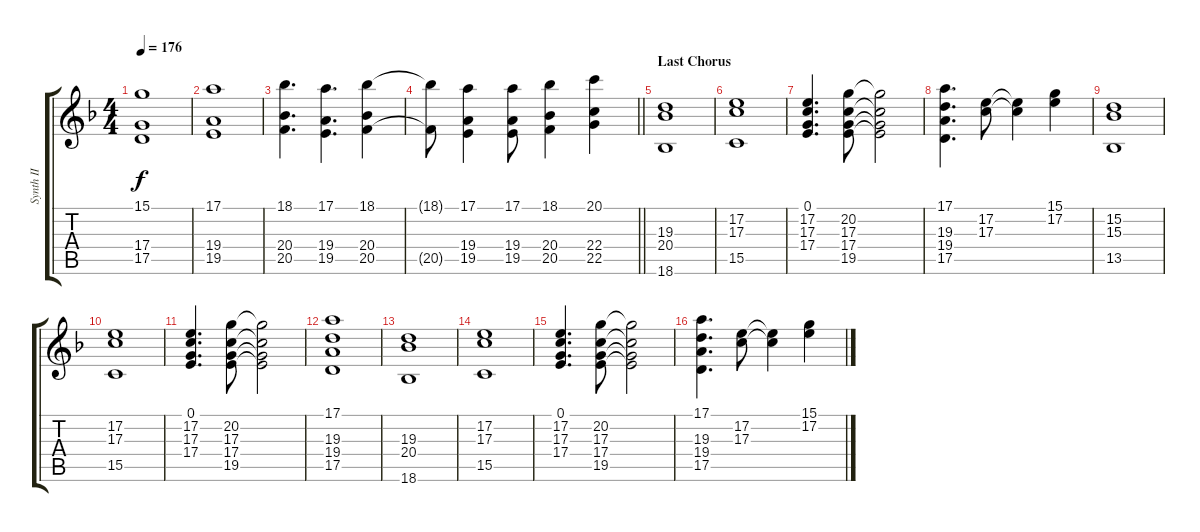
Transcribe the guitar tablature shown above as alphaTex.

\track ("Synth II" "Synth II") {instrument stringensemble1}
\staff {score tabs}
\tuning (E4 B3 G3 D3 A2 E2) {hide}
\ts (4 4)
\tempo 176
\clef g2
\ks f
(15.1 17.4 17.5).1{dy f} |
(17.1 19.4 19.5).1 |
(18.1 20.4 20.5).4{d} (17.1 19.4 19.5).4{d} (18.1 20.4 20.5).4 |
\barLineRight lightlight
(18.1{t} 20.5{t}).8 (17.1 19.4 19.5).4 (17.1 19.4 19.5).8 (18.1 20.4 20.5).4 (20.1 22.4 22.5).4 |
\section ("" "Last Chorus")
(19.3 20.4 18.6).1 |
(17.2 17.3 15.5).1 |
(0.1 17.2 17.3 17.4).4{d} (20.2 17.3 17.4 19.5).8 (20.2{t} 17.3{t} 17.4{t} 19.5{t}).2 |
(17.1 19.3 19.4 17.5).4{d} (17.2 17.3).8 (17.2{t} 17.3{t}).4 (15.1 17.2).4 |
(15.2 15.3 13.5).1 |
(17.2 17.3 15.5).1 |
(0.1 17.2 17.3 17.4).4{d} (20.2 17.3 17.4 19.5).8 (20.2{t} 17.3{t} 17.4{t} 19.5{t}).2 |
(17.1 19.3 19.4 17.5).1 |
(19.3 20.4 18.6).1 |
(17.2 17.3 15.5).1 |
(0.1 17.2 17.3 17.4).4{d} (20.2 17.3 17.4 19.5).8 (20.2{t} 17.3{t} 17.4{t} 19.5{t}).2 |
(17.1 19.3 19.4 17.5).4{d} (17.2 17.3).8 (17.2{t} 17.3{t}).4 (15.1 17.2).4
